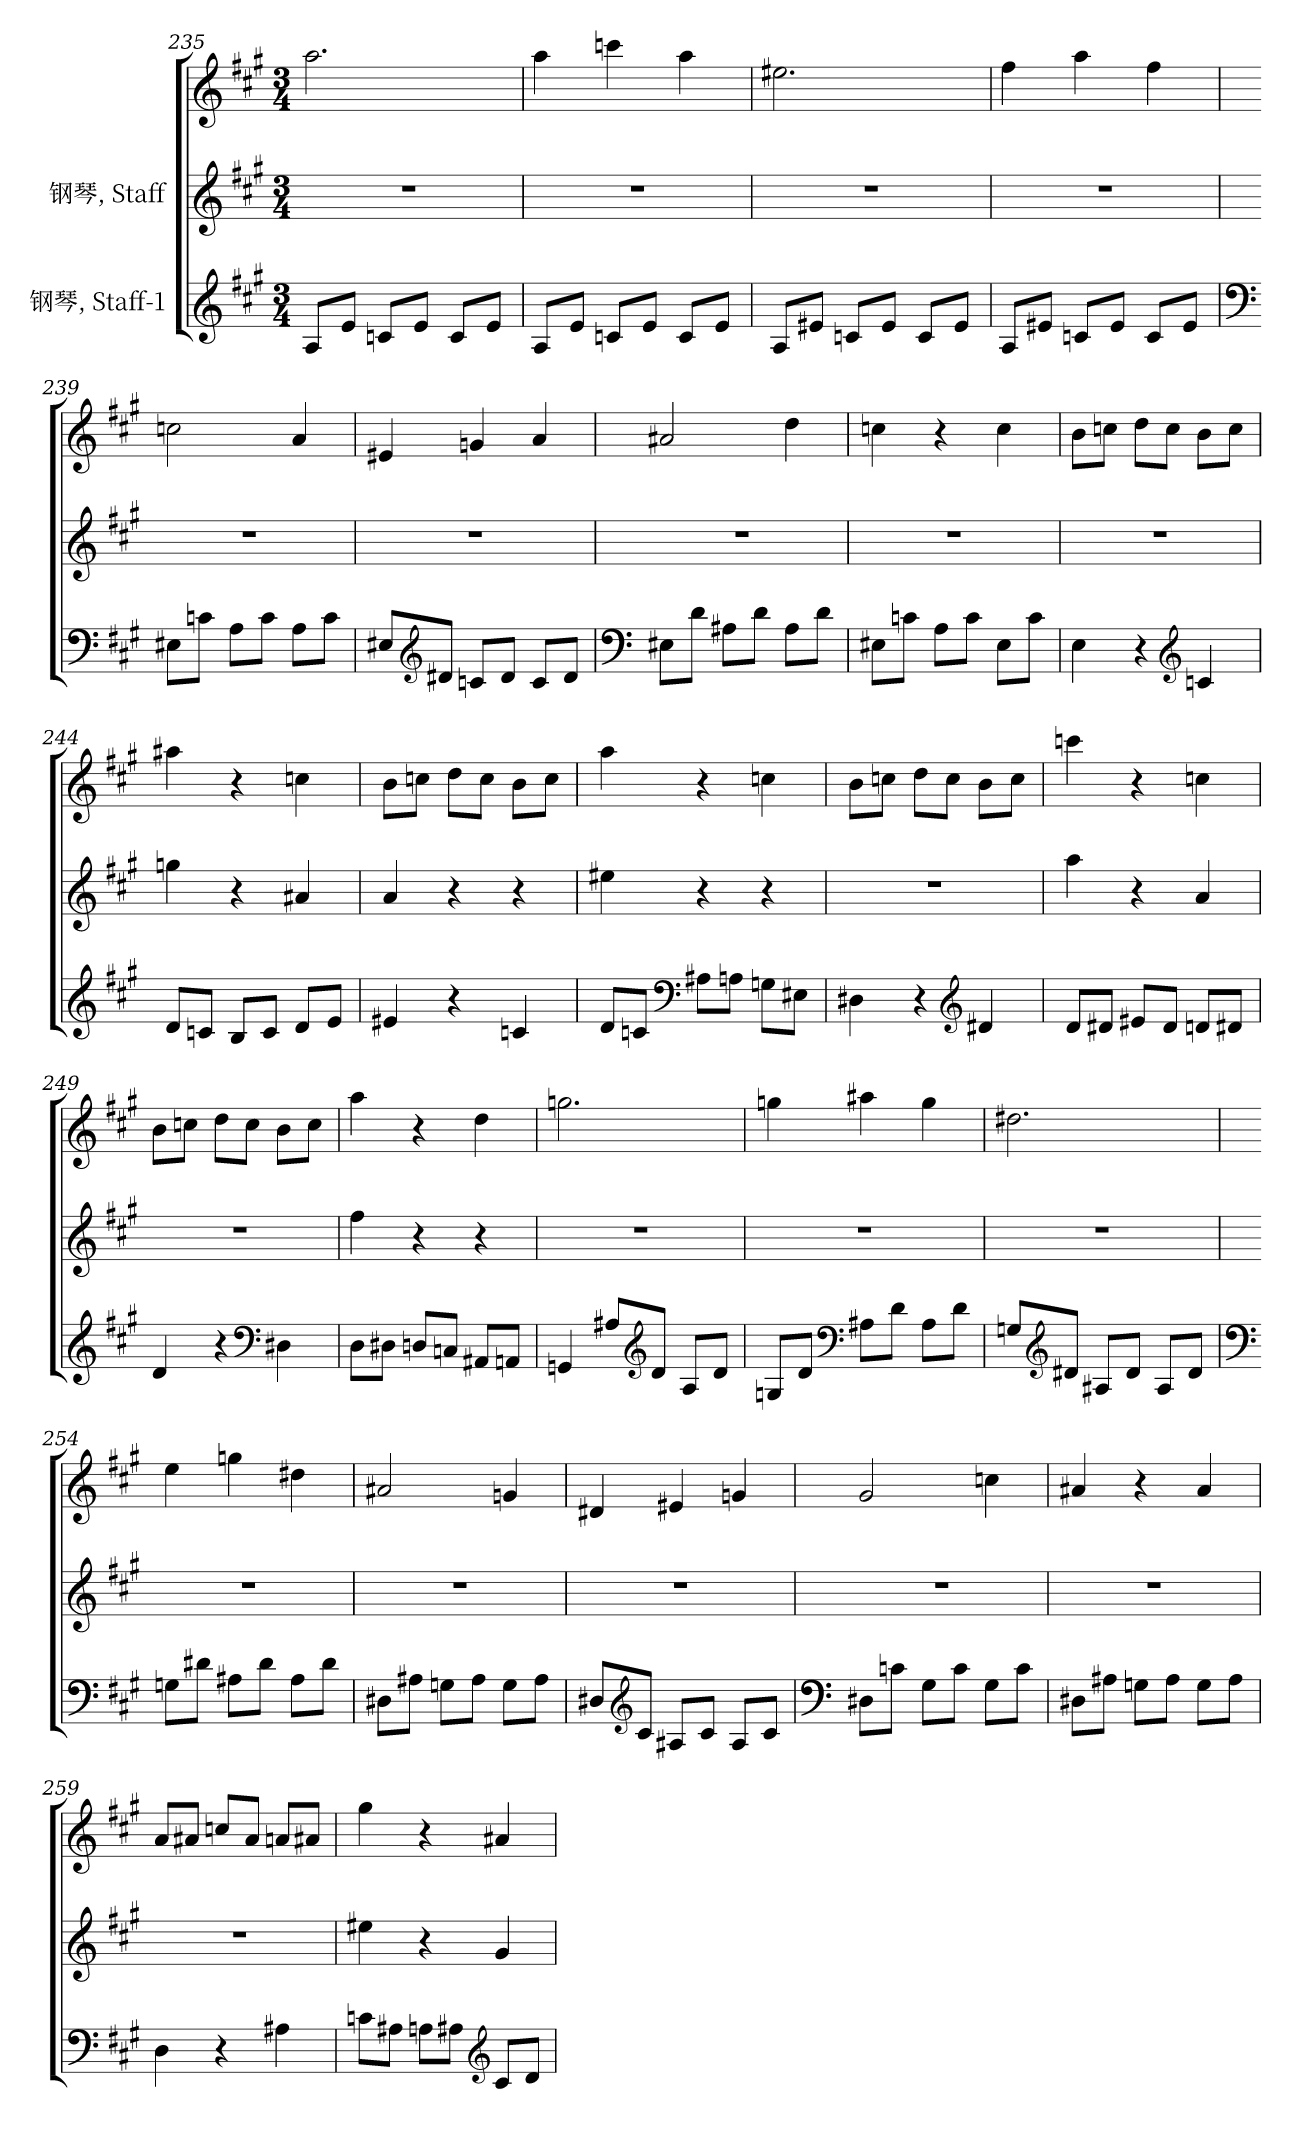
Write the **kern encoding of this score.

**kern	**kern	**kern
*part2	*part1	*part1
*staff3	*staff2	*staff1
*I"钢琴, Staff-1	*I"钢琴, Staff	*
*clefG2	*clefG2	*clefG2
*k[f#c#g#]	*k[f#c#g#]	*k[f#c#g#]
*M3/4	*M3/4	*M3/4
=235	=235	=235
8A/L	2.r	2.aa\
8e/J	.	.
8cn/L	.	.
8e/J	.	.
8c/L	.	.
8e/J	.	.
=236	=236	=236
8A/L	2.r	4aa\
8e/J	.	.
8cn/L	.	4cccn\
8e/J	.	.
8c/L	.	4aa\
8e/J	.	.
!!LO:LB:g=z
=237	=237	=237
8A/L	2.r	2.ee#X\
8e#X/J	.	.
8cn/L	.	.
8e#/J	.	.
8c/L	.	.
8e#/J	.	.
=238	=238	=238
8A/L	2.r	4ff#\
8e#X/J	.	.
8cn/L	.	4aa\
8e#/J	.	.
8c/L	.	4ff#\
8e#/J	.	.
=239	=239	=239
*clefF4	*	*
8E#X\L	2.r	2ccn\
8cn\J	.	.
8A\L	.	.
8c\J	.	.
8A\L	.	4a/
8c\J	.	.
=240	=240	=240
8E#X/L	2.r	4e#X/
*clefG2	*	*
8d#X/J	.	.
8cn/L	.	4gn/
8d#/J	.	.
8c/L	.	4a/
8d#/J	.	.
!!LO:PB:g=z
=241	=241	=241
*clefF4	*	*
8E#X\L	2.r	2a#X/
8d\J	.	.
8A#X\L	.	.
8d\J	.	.
8A#\L	.	4dd\
8d\J	.	.
=242	=242	=242
8E#X\L	2.r	4ccn\
8cn\J	.	.
8A\L	.	4r
8c\J	.	.
8E#\L	.	4cc\
8c\J	.	.
=243	=243	=243
4E\	2.r	8b\L
.	.	8ccn\J
4r	.	8dd\L
.	.	8cc\J
*clefG2	*	*
4cn/	.	8b\L
.	.	8cc\J
=244	=244	=244
8d/L	4ggn\	4aa#X\
8cn/J	.	.
8B/L	4r	4r
8c/J	.	.
8d/L	4a#X/	4ccn\
8e/J	.	.
=245	=245	=245
4e#X/	4a/	8b\L
.	.	8ccn\J
4r	4r	8dd\L
.	.	8cc\J
4cn/	4r	8b\L
.	.	8cc\J
!!LO:LB:g=z
=246	=246	=246
8d/L	4ee#X\	4aa\
8cn/J	.	.
*clefF4	*	*
8A#X\L	4r	4r
8An\J	.	.
8Gn\L	4r	4ccn\
8E#X\J	.	.
=247	=247	=247
4D#X\	2.r	8b\L
.	.	8ccn\J
4r	.	8dd\L
.	.	8cc\J
*clefG2	*	*
4d#X/	.	8b\L
.	.	8cc\J
=248	=248	=248
8d/L	4aa\	4cccn\
8d#X/J	.	.
8e#X/L	4r	4r
8d#/J	.	.
8dn/L	4a/	4ccn\
8d#X/J	.	.
=249	=249	=249
4d/	2.r	8b\L
.	.	8ccn\J
4r	.	8dd\L
.	.	8cc\J
*clefF4	*	*
4D#X\	.	8b\L
.	.	8cc\J
!!LO:LB:g=z
=250	=250	=250
8D\L	4ff#\	4aa\
8D#X\J	.	.
8Dn/L	4r	4r
8Cn/J	.	.
8AA#X/L	4r	4dd\
8AAn/J	.	.
=251	=251	=251
4GGn/	2.r	2.ggn\
8A#X/L	.	.
*clefG2	*	*
8d/J	.	.
8A#/L	.	.
8d/J	.	.
=252	=252	=252
8Gn/L	2.r	4ggn\
8d/J	.	.
*clefF4	*	*
8A#X\L	.	4aa#X\
8d\J	.	.
8A#\L	.	4gg\
8d\J	.	.
=253	=253	=253
8Gn/L	2.r	2.dd#X\
*clefG2	*	*
8d#X/J	.	.
8A#X/L	.	.
8d#/J	.	.
8A#/L	.	.
8d#/J	.	.
!!LO:LB:g=z
=254	=254	=254
*clefF4	*	*
8Gn\L	2.r	4ee\
8d#X\J	.	.
8A#X\L	.	4ggn\
8d#\J	.	.
8A#\L	.	4dd#X\
8d#\J	.	.
=255	=255	=255
8D#X\L	2.r	2a#X/
8A#X\J	.	.
8Gn\L	.	.
8A#\J	.	.
8G\L	.	4gn/
8A#\J	.	.
=256	=256	=256
8D#X/L	2.r	4d#X/
*clefG2	*	*
8c#/J	.	.
8A#X/L	.	4e#X/
8c#/J	.	.
8A#/L	.	4gn/
8c#/J	.	.
=257	=257	=257
*clefF4	*	*
8D#X\L	2.r	2g#/
8cn\J	.	.
8G#\L	.	.
8c\J	.	.
8G#\L	.	4ccn\
8c\J	.	.
!!LO:PB:g=z
=258	=258	=258
8D#X\L	2.r	4a#X/
8A#X\J	.	.
8Gn\L	.	4r
8A#\J	.	.
8G\L	.	4a#/
8A#\J	.	.
=259	=259	=259
4D\	2.r	8a/L
.	.	8a#X/J
4r	.	8ccn/L
.	.	8a#/J
4A#X\	.	8an/L
.	.	8a#X/J
=260	=260	=260
8cn\L	4ee#X\	4gg#\
8A#X\J	.	.
8An\L	4r	4r
8A#X\J	.	.
*clefG2	*	*
8c/L	4g#/	4a#X/
8d/J	.	.
=	=	=
*-	*-	*-
